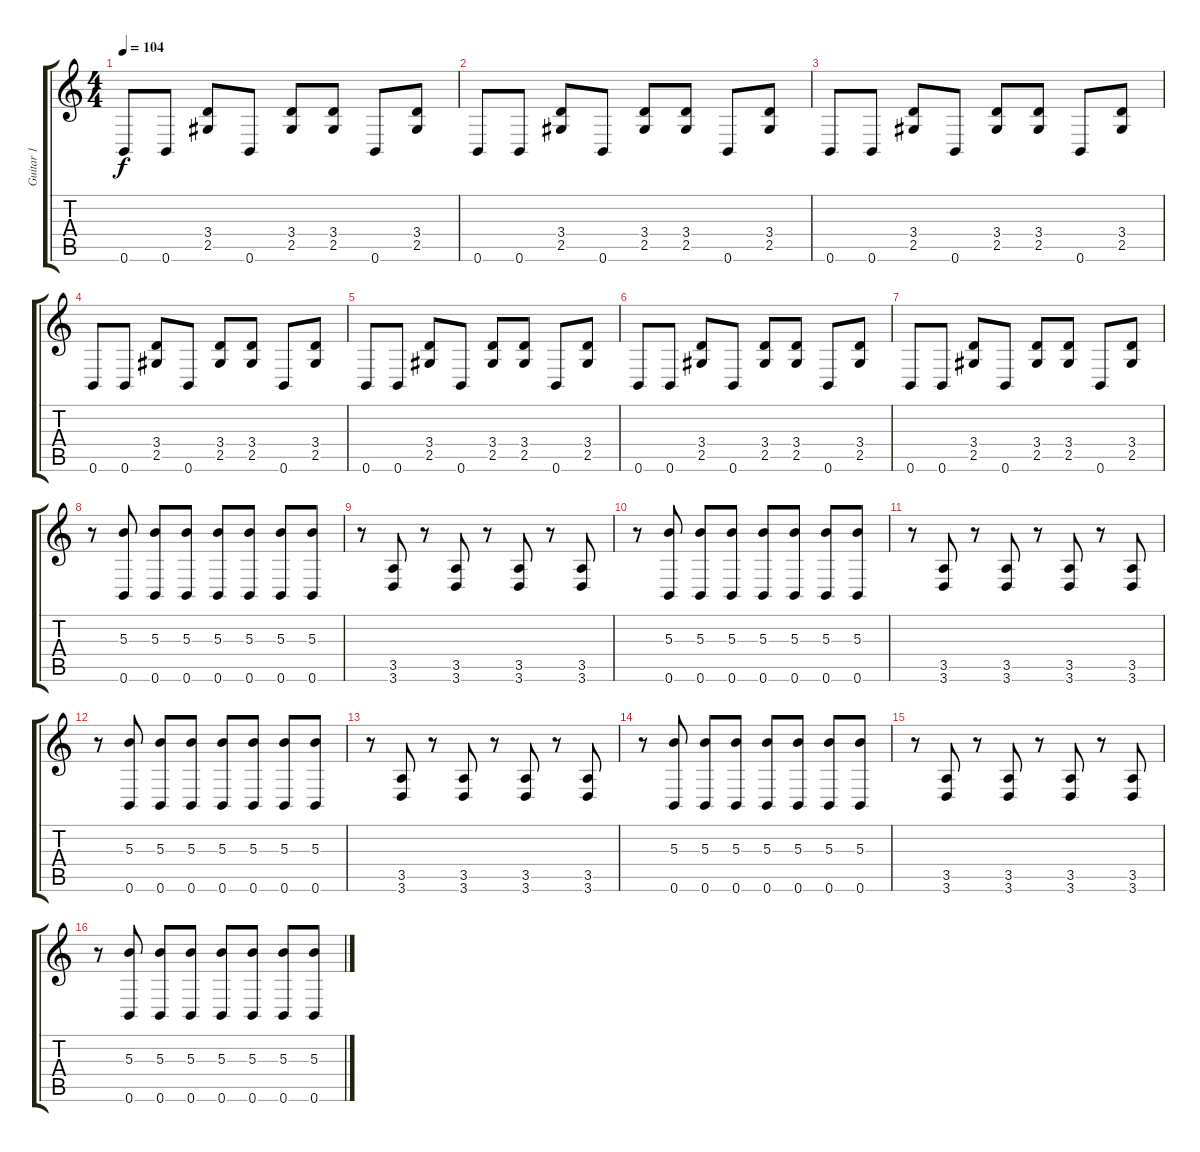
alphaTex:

\track ("Guitar 1" "Guitar 1") {instrument acousticguitarsteel}
\staff {score tabs}
\tuning (Eb4 B3 Gb3 B2 Gb2 B1) {hide}
\ts (4 4)
\tempo 104
\clef g2
\ks c
0.6.8{dy f} 0.6.8 (3.4 2.5).8 0.6.8 (3.4 2.5).8 (3.4 2.5).8 0.6.8 (3.4 2.5).8 |
0.6.8 0.6.8 (3.4 2.5).8 0.6.8 (3.4 2.5).8 (3.4 2.5).8 0.6.8 (3.4 2.5).8 |
0.6.8 0.6.8 (3.4 2.5).8 0.6.8 (3.4 2.5).8 (3.4 2.5).8 0.6.8 (3.4 2.5).8 |
0.6.8 0.6.8 (3.4 2.5).8 0.6.8 (3.4 2.5).8 (3.4 2.5).8 0.6.8 (3.4 2.5).8 |
0.6.8 0.6.8 (3.4 2.5).8 0.6.8 (3.4 2.5).8 (3.4 2.5).8 0.6.8 (3.4 2.5).8 |
0.6.8 0.6.8 (3.4 2.5).8 0.6.8 (3.4 2.5).8 (3.4 2.5).8 0.6.8 (3.4 2.5).8 |
0.6.8 0.6.8 (3.4 2.5).8 0.6.8 (3.4 2.5).8 (3.4 2.5).8 0.6.8 (3.4 2.5).8 |
r.8 (5.3 0.6).8 (5.3 0.6).8 (5.3 0.6).8 (5.3 0.6).8 (5.3 0.6).8 (5.3 0.6).8 (5.3 0.6).8 |
r.8 (3.5 3.6).8 r.8 (3.5 3.6).8 r.8 (3.5 3.6).8 r.8 (3.5 3.6).8 |
r.8 (5.3 0.6).8 (5.3 0.6).8 (5.3 0.6).8 (5.3 0.6).8 (5.3 0.6).8 (5.3 0.6).8 (5.3 0.6).8 |
r.8 (3.5 3.6).8 r.8 (3.5 3.6).8 r.8 (3.5 3.6).8 r.8 (3.5 3.6).8 |
r.8 (5.3 0.6).8 (5.3 0.6).8 (5.3 0.6).8 (5.3 0.6).8 (5.3 0.6).8 (5.3 0.6).8 (5.3 0.6).8 |
r.8 (3.5 3.6).8 r.8 (3.5 3.6).8 r.8 (3.5 3.6).8 r.8 (3.5 3.6).8 |
r.8 (5.3 0.6).8 (5.3 0.6).8 (5.3 0.6).8 (5.3 0.6).8 (5.3 0.6).8 (5.3 0.6).8 (5.3 0.6).8 |
r.8 (3.5 3.6).8 r.8 (3.5 3.6).8 r.8 (3.5 3.6).8 r.8 (3.5 3.6).8 |
r.8 (5.3 0.6).8 (5.3 0.6).8 (5.3 0.6).8 (5.3 0.6).8 (5.3 0.6).8 (5.3 0.6).8 (5.3 0.6).8
